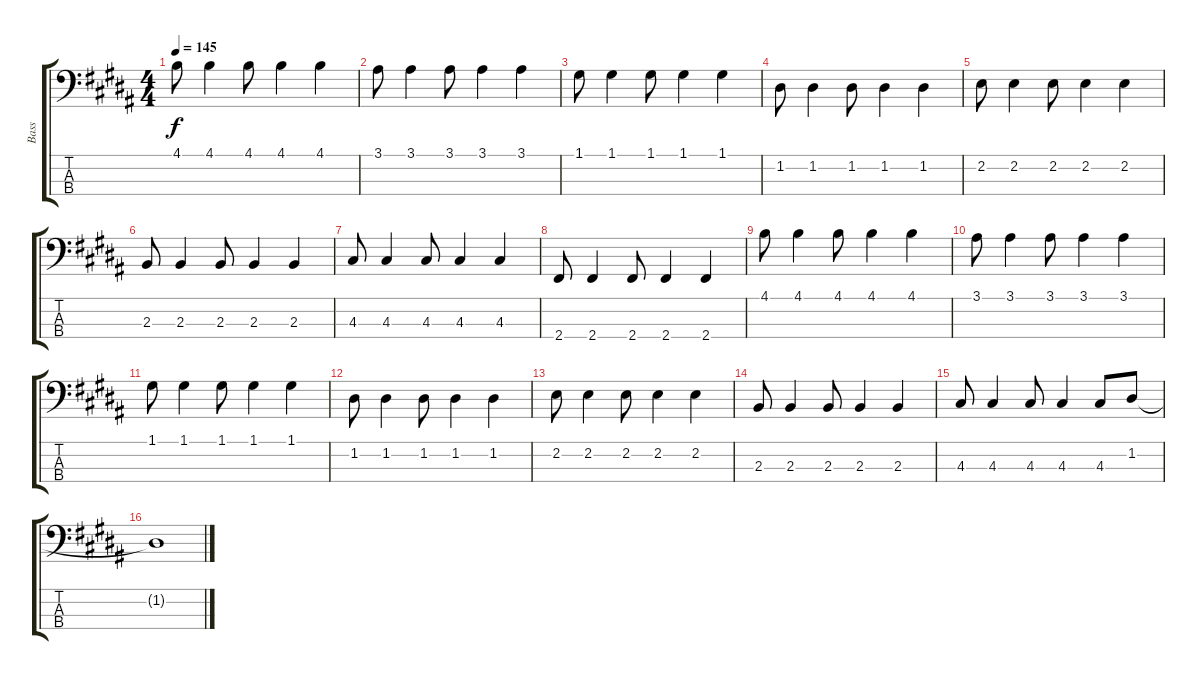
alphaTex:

\track ("Bass" "Bass") {instrument electricbassfinger}
\staff {score tabs}
\tuning (G2 D2 A1 E1) {hide}
\ts (4 4)
\tempo 145
\clef f4
\ks b
4.1.8{dy f} 4.1.4 4.1.8 4.1.4 4.1.4 |
3.1.8 3.1.4 3.1.8 3.1.4 3.1.4 |
1.1.8 1.1.4 1.1.8 1.1.4 1.1.4 |
1.2.8 1.2.4 1.2.8 1.2.4 1.2.4 |
2.2.8 2.2.4 2.2.8 2.2.4 2.2.4 |
2.3.8 2.3.4 2.3.8 2.3.4 2.3.4 |
4.3.8 4.3.4 4.3.8 4.3.4 4.3.4 |
2.4.8 2.4.4 2.4.8 2.4.4 2.4.4 |
4.1.8 4.1.4 4.1.8 4.1.4 4.1.4 |
3.1.8 3.1.4 3.1.8 3.1.4 3.1.4 |
1.1.8 1.1.4 1.1.8 1.1.4 1.1.4 |
1.2.8 1.2.4 1.2.8 1.2.4 1.2.4 |
2.2.8 2.2.4 2.2.8 2.2.4 2.2.4 |
2.3.8 2.3.4 2.3.8 2.3.4 2.3.4 |
4.3.8 4.3.4 4.3.8 4.3.4 4.3.8 1.2.8 |
1.2{t}.1
